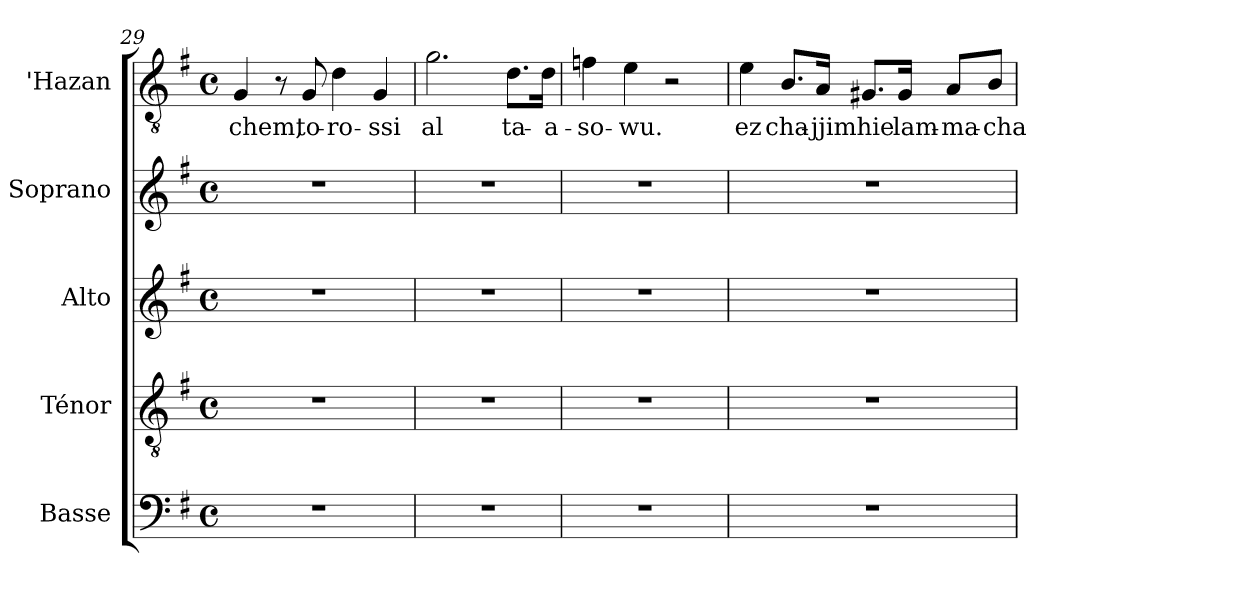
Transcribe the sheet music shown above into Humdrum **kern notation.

**kern	**kern	**kern	**kern	**kern	**text
*part5	*part4	*part3	*part2	*part1	*part1
*staff5	*staff4	*staff3	*staff2	*staff1	*staff1
*I"Basse	*I"Ténor	*I"Alto	*I"Soprano	*I"'Hazan	*
*I'B.	*I'T.	*I'A.	*I'S.	*I''H.	*
*clefF4	*clefGv2	*clefG2	*clefG2	*clefGv2	*
*	*ITrd7c12	*	*	*ITrd7c12	*
*k[f#]	*k[f#]	*k[f#]	*k[f#]	*k[f#]	*
*G:	*G:	*G:	*G:	*G:	*
*M4/4	*M4/4	*M4/4	*M4/4	*M4/4	*
*met(c)	*met(c)	*met(c)	*met(c)	*met(c)	*
=29	=29	=29	=29	=29	=29
!	!	!	!	!	!LO:LY:b:color=#000000
1r	1r	1r	1r	4GGi/	-chem,
.	.	.	.	8r	.
!	!	!	!	!	!LO:LY:b:color=#000000
.	.	.	.	8GGi/	to-
!	!	!	!	!	!LO:LY:b:color=#000000
.	.	.	.	4Di\	-ro-
!	!	!	!	!	!LO:LY:b:color=#000000
.	.	.	.	4GGi/	-ssi
=30	=30	=30	=30	=30	=30
!	!	!	!	!	!LO:LY:b:color=#000000
1r	1r	1r	1r	2.Gi\	al
!	!	!	!	!	!LO:LY:b:color=#000000
.	.	.	.	8.Di\L	ta-
!	!	!	!	!	!LO:LY:b:color=#000000
.	.	.	.	16Di\Jk	-a-
=31	=31	=31	=31	=31	=31
!	!	!	!	!	!LO:LY:b:color=#000000
1r	1r	1r	1r	4Fni\	-so-
!	!	!	!	!	!LO:LY:b:color=#000000
.	.	.	.	4Ei\	-wu.
.	.	.	.	2r	.
!!LO:LB:g=z
=32	=32	=32	=32	=32	=32
!	!	!	!	!	!LO:LY:b:color=#000000
1r	1r	1r	1r	4Ei\	ez
!	!	!	!	!	!LO:LY:b:color=#000000
.	.	.	.	8.BBi/L	cha-
!	!	!	!	!	!LO:LY:b:color=#000000
.	.	.	.	16AAi/Jk	-jjim
!	!	!	!	!	!LO:LY:b:color=#000000
.	.	.	.	8.GG#Xi/L	hie
!	!	!	!	!	!LO:LY:b:color=#000000
.	.	.	.	16GG#i/Jk	lam-
!	!	!	!	!	!LO:LY:b:color=#000000
.	.	.	.	8AAi/L	-ma-
!	!	!	!	!	!LO:LY:b:color=#000000
.	.	.	.	8BBi/J	-cha-
=	=	=	=	=	=
*-	*-	*-	*-	*-	*-
